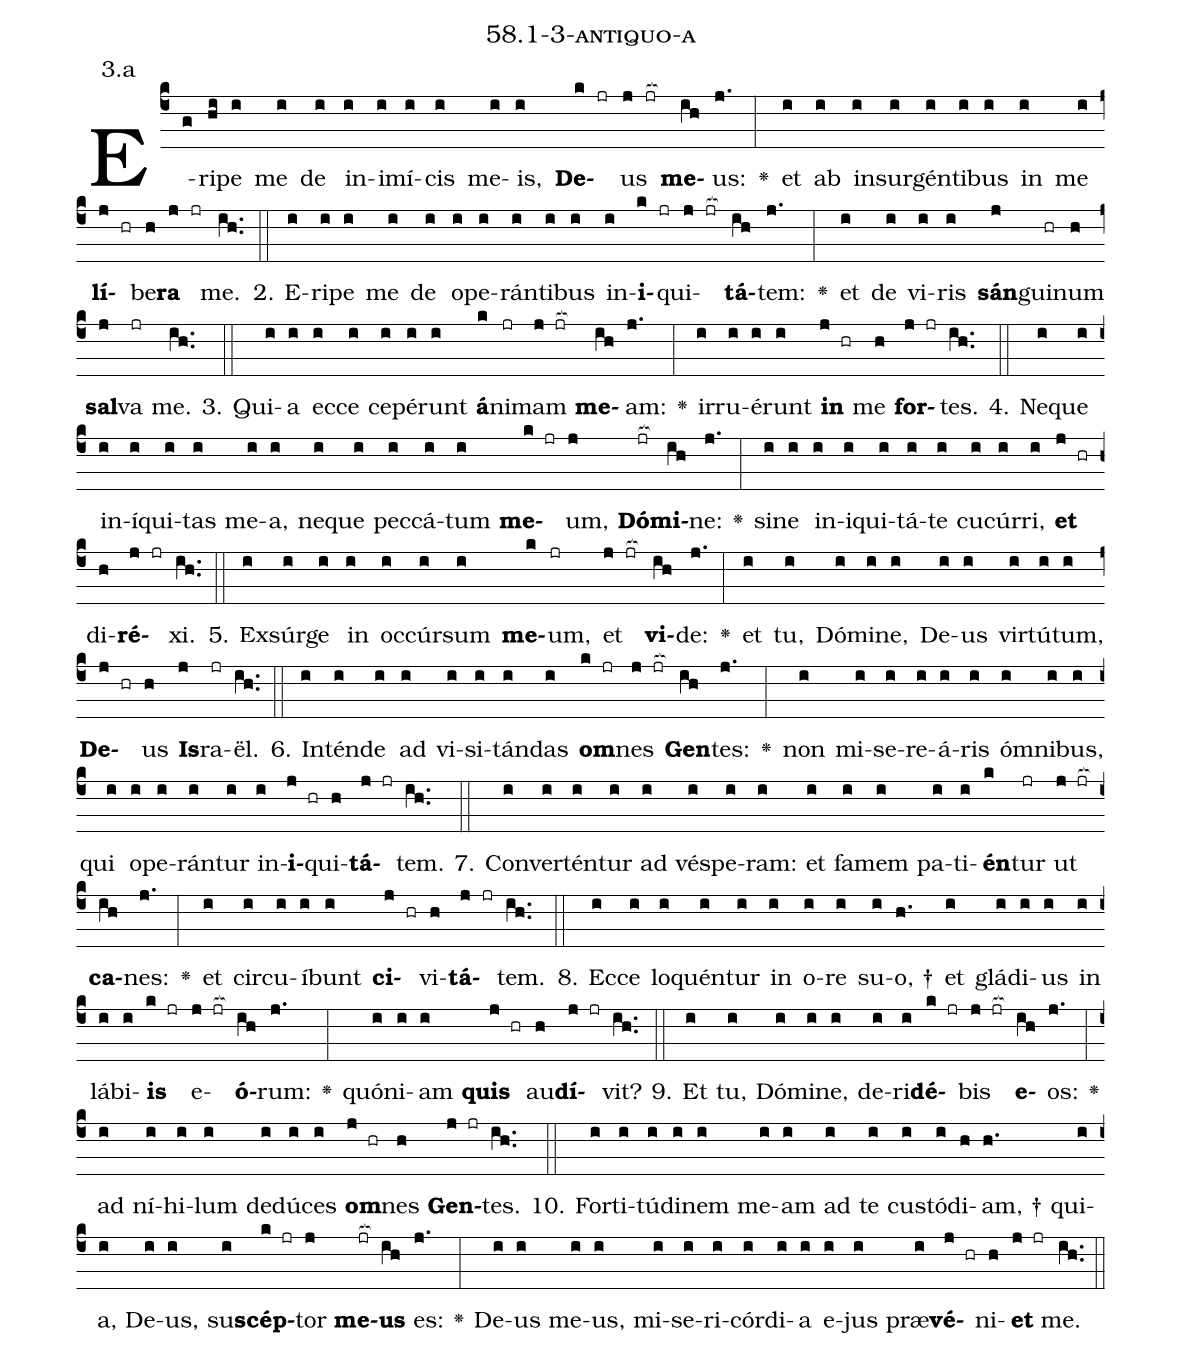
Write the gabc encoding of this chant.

name: 58.1-3-antiquo-a;
annotation: 3.a;
%%
(c4)E(g)ri(hi)pe(i) me(i) de(i) in(i)i(i)mí(i)cis(i) me(i)is,(i) <b>De</b>(k jr)us(j jr[ocb:1{]) <b>me</b>(ih[ocb:0}])us:(j.) <v>\greheightstar</v>(:) et(i) ab(i) in(i)sur(i)gén(i)ti(i)bus(i) in(i) me(i) <b>lí</b>(j hr)be(h)<b>ra</b>(j jr) me.(ih..) (::)
2. E(i)ri(i)pe(i) me(i) de(i) o(i)pe(i)rán(i)ti(i)bus(i) in(i)<b>i</b>(k jr)qui(j jr[ocb:1{])<b>tá</b>(ih[ocb:0}])tem:(j.) <v>\greheightstar</v>(:) et(i) de(i) vi(i)ris(i) <b>sán</b>(j)gui(hr)num(h) <b>sal</b>(j)va(jr) me.(ih..) (::)
3. Qui(i)a(i) ec(i)ce(i) ce(i)pé(i)runt(i) <b>á</b>(k)ni(jr)mam(j jr[ocb:1{]) <b>me</b>(ih[ocb:0}])am:(j.) <v>\greheightstar</v>(:) ir(i)ru(i)é(i)runt(i) <b>in</b>(j hr) me(h) <b>for</b>(j jr)tes.(ih..) (::)
4. Ne(i)que(i) in(i)í(i)qui(i)tas(i) me(i)a,(i) ne(i)que(i) pec(i)cá(i)tum(i) <b>me</b>(k jr)um,(j) <b>Dó</b>(jr[ocb:1{])<b>mi</b>(ih[ocb:0}])ne:(j.) <v>\greheightstar</v>(:) si(i)ne(i) in(i)i(i)qui(i)tá(i)te(i) cu(i)cúr(i)ri,(i) <b>et</b>(j hr) di(h)<b>ré</b>(j jr)xi.(ih..) (::)
5. Ex(i)súr(i)ge(i) in(i) oc(i)cúr(i)sum(i) <b>me</b>(k)um,(jr) et(j jr[ocb:1{]) <b>vi</b>(ih[ocb:0}])de:(j.) <v>\greheightstar</v>(:) et(i) tu,(i) Dó(i)mi(i)ne,(i) De(i)us(i) vir(i)tú(i)tum,(i) <b>De</b>(j hr)us(h) <b>Is</b>(j)ra(jr)ël.(ih..) (::)
6. In(i)tén(i)de(i) ad(i) vi(i)si(i)tán(i)das(i) <b>om</b>(k jr)nes(j jr[ocb:1{]) <b>Gen</b>(ih[ocb:0}])tes:(j.) <v>\greheightstar</v>(:) non(i) mi(i)se(i)re(i)á(i)ris(i) óm(i)ni(i)bus,(i) qui(i) o(i)pe(i)rán(i)tur(i) in(i)<b>i</b>(j hr)qui(h)<b>tá</b>(j jr)tem.(ih..) (::)
7. Con(i)ver(i)tén(i)tur(i) ad(i) vés(i)pe(i)ram:(i) et(i) fa(i)mem(i) pa(i)ti(i)<b>én</b>(k)tur(jr) ut(j jr[ocb:1{]) <b>ca</b>(ih[ocb:0}])nes:(j.) <v>\greheightstar</v>(:) et(i) cir(i)cu(i)í(i)bunt(i) <b>ci</b>(j hr)vi(h)<b>tá</b>(j jr)tem.(ih..) (::)
8. Ec(i)ce(i) lo(i)quén(i)tur(i) in(i) o(i)re(i) su(i)o, †(h.) et(i) glá(i)di(i)us(i) in(i) lá(i)bi(i)<b>is</b>(k jr) e(j jr[ocb:1{])<b>ó</b>(ih[ocb:0}])rum:(j.) <v>\greheightstar</v>(:) quón(i)i(i)am(i) <b>quis</b>(j hr) au(h)<b>dí</b>(j jr)vit?(ih..) (::)
9. Et(i) tu,(i) Dó(i)mi(i)ne,(i) de(i)ri(i)<b>dé</b>(k jr)bis(j jr[ocb:1{]) <b>e</b>(ih[ocb:0}])os:(j.) <v>\greheightstar</v>(:) ad(i) ní(i)hi(i)lum(i) de(i)dú(i)ces(i) <b>om</b>(j hr)nes(h) <b>Gen</b>(j jr)tes.(ih..) (::)
10. For(i)ti(i)tú(i)di(i)nem(i) me(i)am(i) ad(i) te(i) cus(i)tó(i)di(h)am, †(h.) qui(i)a,(i) De(i)us,(i) su(i)<b>scép</b>(k jr)tor(j) <b>me</b>(jr[ocb:1{])<b>us</b>(ih[ocb:0}]) es:(j.) <v>\greheightstar</v>(:) De(i)us(i) me(i)us,(i) mi(i)se(i)ri(i)cór(i)di(i)a(i) e(i)jus(i) præ(i)<b>vé</b>(j hr)ni(h)<b>et</b>(j jr) me.(ih..) (::)
